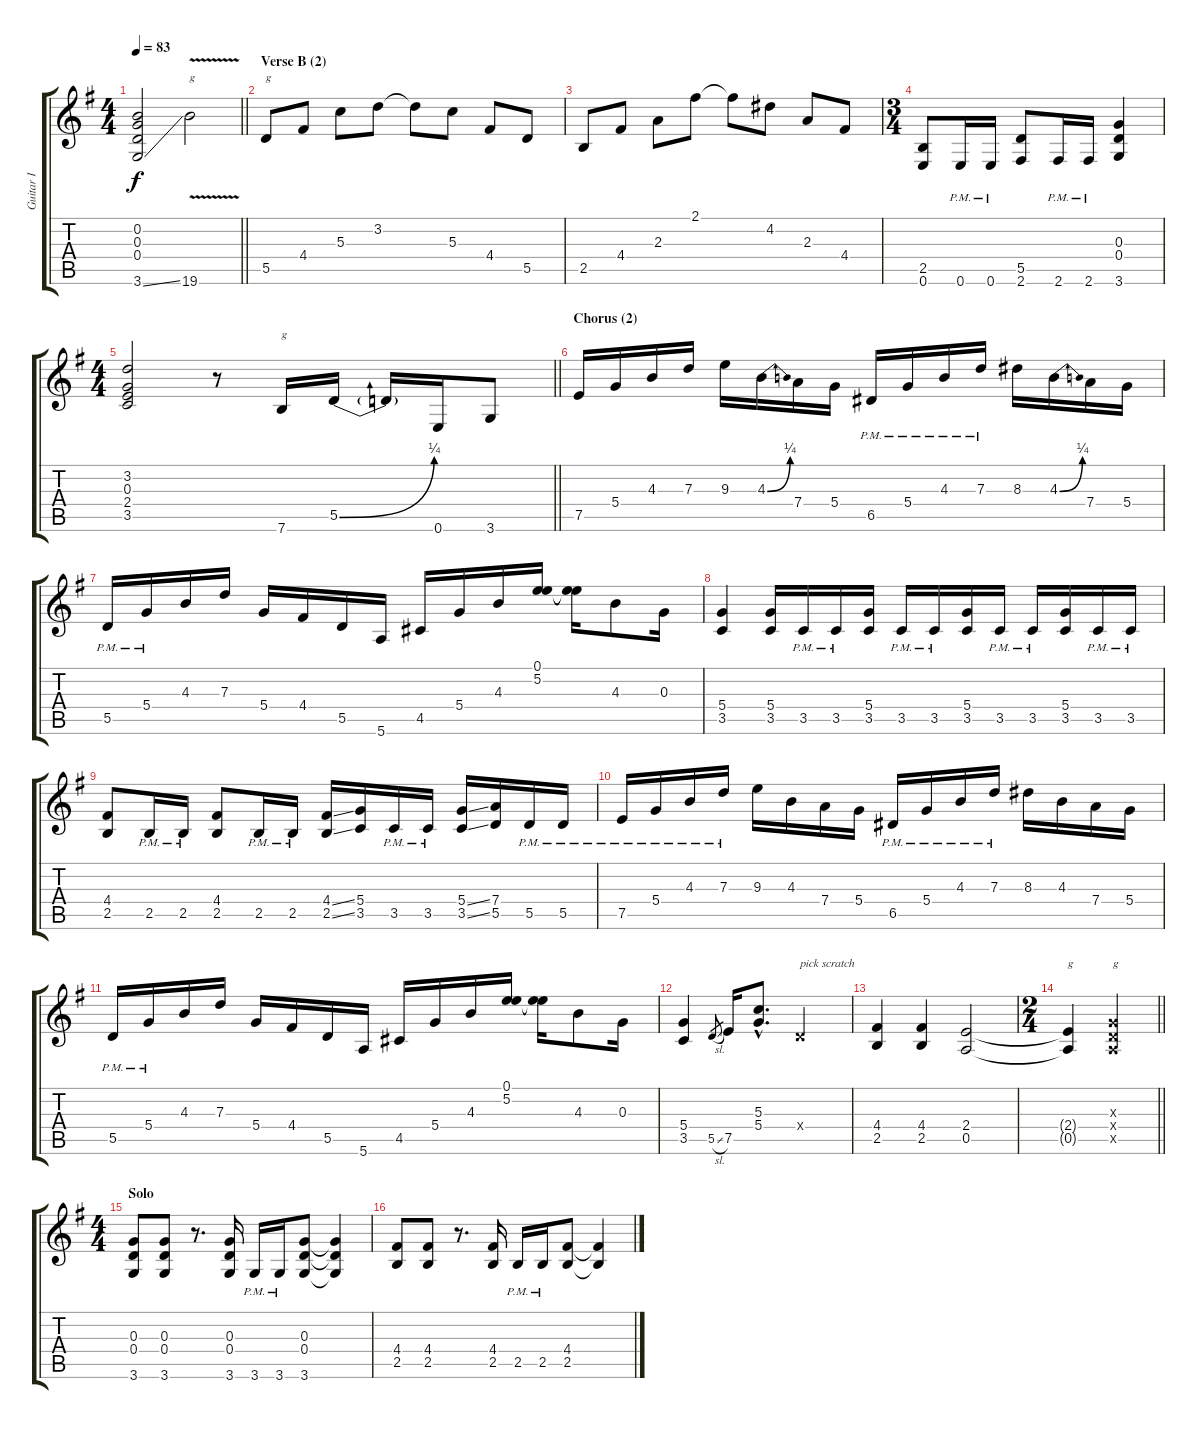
\track ("Guitar I" "Guitar I") {instrument distortionguitar}
\staff {score tabs}
\tuning (E4 B3 G3 D3 A2 E2) {hide}
\ts (4 4)
\tempo 83
\clef g2
\barLineRight lightlight
\ks eminor
(0.2 0.3 0.4 3.6{ss}).2{dy f} 19.6{v}.2{txt "g"} |
\section ("" "Verse B (2)")
5.5.8{txt "g"} 4.4.8 5.3.8 3.2.8 3.2{t}.8 5.3.8 4.4.8 5.5.8 |
2.5.8 4.4.8 2.3.8 2.1.8 2.1{t}.8 4.2.8 2.3.8 4.4.8 |
\ts (3 4)
(2.5 0.6).8 0.6{pm}.16 0.6{pm}.16 (5.5 2.6).8 2.6{pm}.16 2.6{pm}.16 (0.3 0.4 3.6).4 |
\ts (4 4)
\barLineRight lightlight
(3.2 0.3 2.4 3.5).2 r.8 7.6.16{txt "g"} 5.5{be (bend 0 0 60 1)}.16 5.5{t}.16 0.6.16 3.6.8 |
\section ("" "Chorus (2)")
7.5.16 5.4.16 4.3.16 7.3.16 9.3.16 4.3{be (bend 0 0 60 1)}.16 7.4.16 5.4.16 6.5{pm}.16 5.4{pm}.16 4.3{pm}.16 7.3{pm}.16 8.3.16 4.3{be (bend 0 0 60 1)}.16 7.4.16 5.4.16 |
5.5{pm}.16 5.4{pm}.16 4.3.16 7.3.16 5.4.16 4.4.16 5.5.16 5.6.16 4.5.16 5.4.16 4.3.16 (0.1 5.2).16 (0.1{t} 5.2{t}).16 4.3.8 0.3.16 |
(5.4 3.5).4 (5.4 3.5).16 3.5{pm}.16 3.5{pm}.16 (5.4 3.5).16 3.5{pm}.16 3.5{pm}.16 (5.4 3.5).16 3.5{pm}.16 3.5{pm}.16 (5.4 3.5).16 3.5{pm}.16 3.5{pm}.16 |
(4.4 2.5).8 2.5{pm}.16 2.5{pm}.16 (4.4 2.5).8 2.5{pm}.16 2.5{pm}.16 (4.4{ss} 2.5{ss}).16 (5.4 3.5).16 3.5{pm}.16 3.5{pm}.16 (5.4{ss} 3.5{ss}).16 (7.4 5.5).16 5.5{pm}.16 5.5{pm}.16 |
7.5{pm}.16 5.4{pm}.16 4.3{pm}.16 7.3{pm}.16 9.3.16 4.3.16 7.4.16 5.4.16 6.5{pm}.16 5.4{pm}.16 4.3{pm}.16 7.3{pm}.16 8.3.16 4.3.16 7.4.16 5.4.16 |
5.5{pm}.16 5.4{pm}.16 4.3.16 7.3.16 5.4.16 4.4.16 5.5.16 5.6.16 4.5.16 5.4.16 4.3.16 (0.1 5.2).16 (0.1{t} 5.2{t}).16 4.3.8 0.3.16 |
(5.4 3.5).4 5.5{sl}.8{gr} 7.5.16 (5.3{hac} 5.4{hac}).8{d} 0.4{x}.2{txt "pick scratch"} |
(4.4 2.5).4 (4.4 2.5).4 (2.4 0.5).2 |
\ts (2 4)
\barLineRight lightlight
(2.4{t} 0.5{t}).4{txt "g"} (0.3{x} 0.4{x} 0.5{x}).4{txt "g"} |
\ts (4 4)
\section ("" "Solo")
(0.3 0.4 3.6).8 (0.3 0.4 3.6).8 r.8{d} (0.3 0.4 3.6).16 3.6{pm}.16 3.6{pm}.16 (0.3 0.4 3.6).8 (0.3{t} 0.4{t} 3.6{t}).4 |
(4.4 2.5).8 (4.4 2.5).8 r.8{d} (4.4 2.5).16 2.5{pm}.16 2.5{pm}.16 (4.4 2.5).8 (4.4{t} 2.5{t}).4
